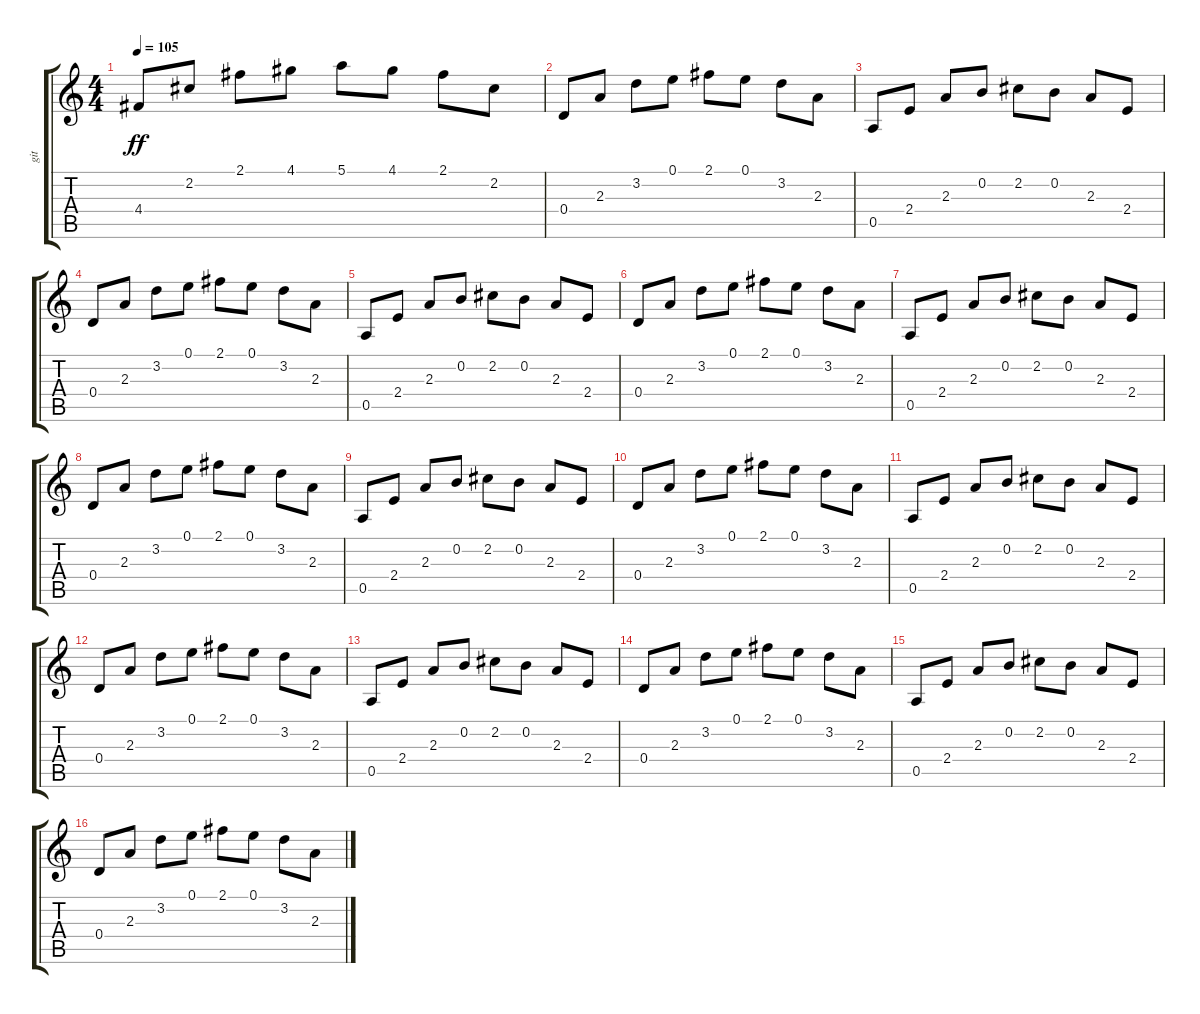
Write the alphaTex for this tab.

\track ("git" "git") {instrument electricguitarclean}
\staff {score tabs}
\tuning (E4 B3 G3 D3 A2 E2) {hide}
\ts (4 4)
\tempo 105
\clef g2
\ks c
4.4.8{dy ff} 2.2.8 2.1.8 4.1.8 5.1.8 4.1.8 2.1.8 2.2.8 |
0.4.8 2.3.8 3.2.8 0.1.8 2.1.8 0.1.8 3.2.8 2.3.8 |
0.5.8 2.4.8 2.3.8 0.2.8 2.2.8 0.2.8 2.3.8 2.4.8 |
0.4.8 2.3.8 3.2.8 0.1.8 2.1.8 0.1.8 3.2.8 2.3.8 |
0.5.8 2.4.8 2.3.8 0.2.8 2.2.8 0.2.8 2.3.8 2.4.8 |
0.4.8 2.3.8 3.2.8 0.1.8 2.1.8 0.1.8 3.2.8 2.3.8 |
0.5.8 2.4.8 2.3.8 0.2.8 2.2.8 0.2.8 2.3.8 2.4.8 |
0.4.8 2.3.8 3.2.8 0.1.8 2.1.8 0.1.8 3.2.8 2.3.8 |
0.5.8 2.4.8 2.3.8 0.2.8 2.2.8 0.2.8 2.3.8 2.4.8 |
0.4.8 2.3.8 3.2.8 0.1.8 2.1.8 0.1.8 3.2.8 2.3.8 |
0.5.8 2.4.8 2.3.8 0.2.8 2.2.8 0.2.8 2.3.8 2.4.8 |
0.4.8 2.3.8 3.2.8 0.1.8 2.1.8 0.1.8 3.2.8 2.3.8 |
0.5.8 2.4.8 2.3.8 0.2.8 2.2.8 0.2.8 2.3.8 2.4.8 |
0.4.8 2.3.8 3.2.8 0.1.8 2.1.8 0.1.8 3.2.8 2.3.8 |
0.5.8 2.4.8 2.3.8 0.2.8 2.2.8 0.2.8 2.3.8 2.4.8 |
0.4.8 2.3.8 3.2.8 0.1.8 2.1.8 0.1.8 3.2.8 2.3.8
